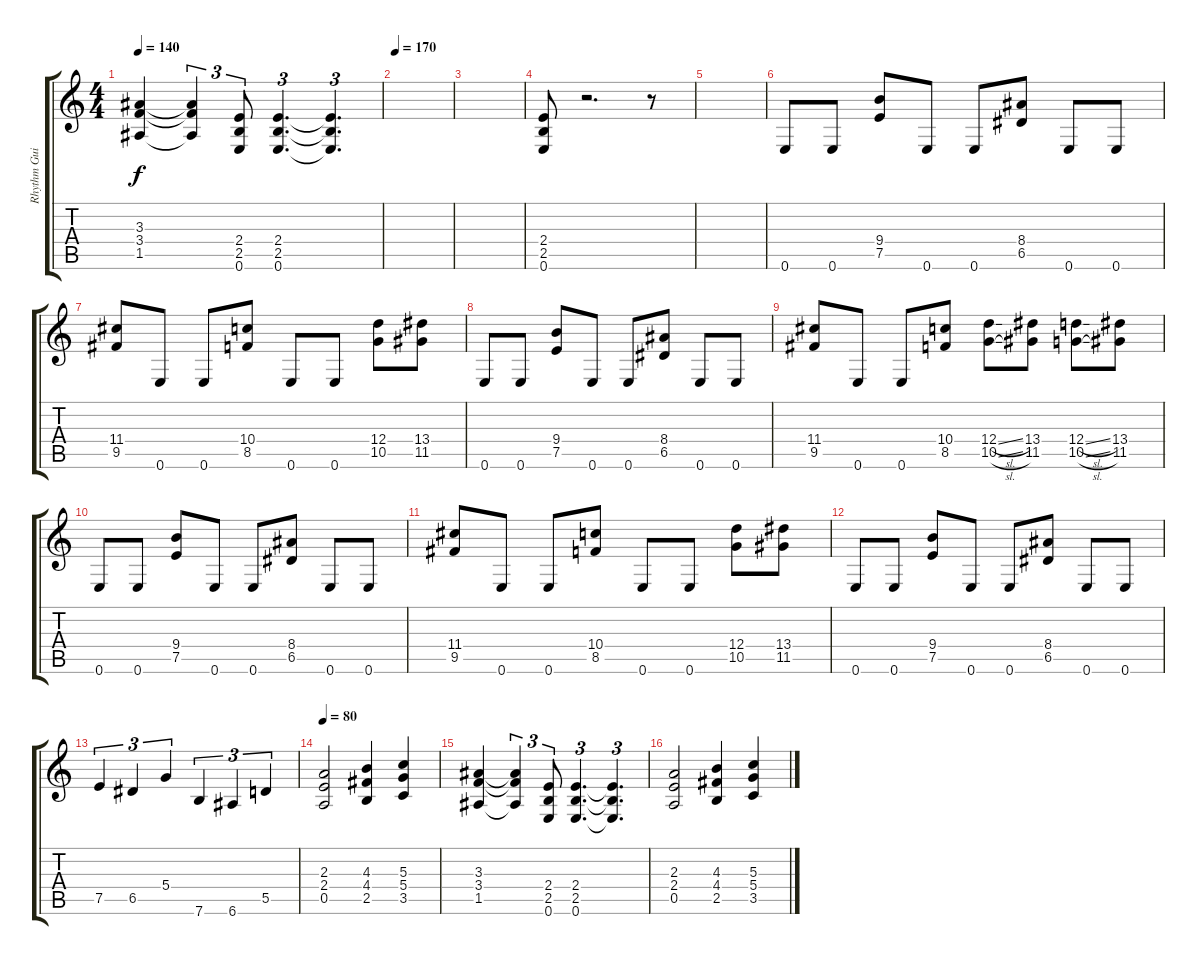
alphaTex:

\track ("Rhythm Guitar" "Rhythm Gui") {instrument overdrivenguitar}
\staff {score tabs}
\tuning (E4 B3 G3 D3 A2 E2) {hide}
\ts (4 4)
\tempo 140
\clef g2
\ks c
(3.3 3.4 1.5).4{dy f} (3.3{t} 3.4{t} 1.5{t}).4{tu (3 2)} (2.4 2.5 0.6).8{tu (3 2)} (2.4 2.5 0.6).4{d tu (3 2)} (2.4{t} 2.5{t} 0.6{t}).4{d tu (3 2)} |
\tempo 170
|
|
(2.4 2.5 0.6).8 r.2{d} r.8 |
|
0.6.8 0.6.8 (9.4 7.5).8 0.6.8 0.6.8 (8.4 6.5).8 0.6.8 0.6.8 |
(11.4 9.5).8 0.6.8 0.6.8 (10.4 8.5).8 0.6.8 0.6.8 (12.4 10.5).8 (13.4 11.5).8 |
0.6.8 0.6.8 (9.4 7.5).8 0.6.8 0.6.8 (8.4 6.5).8 0.6.8 0.6.8 |
(11.4 9.5).8 0.6.8 0.6.8 (10.4 8.5).8 (12.4{sl} 10.5{sl}).8 (13.4 11.5).8 (12.4{sl} 10.5{sl}).8 (13.4 11.5).8 |
0.6.8 0.6.8 (9.4 7.5).8 0.6.8 0.6.8 (8.4 6.5).8 0.6.8 0.6.8 |
(11.4 9.5).8 0.6.8 0.6.8 (10.4 8.5).8 0.6.8 0.6.8 (12.4 10.5).8 (13.4 11.5).8 |
0.6.8 0.6.8 (9.4 7.5).8 0.6.8 0.6.8 (8.4 6.5).8 0.6.8 0.6.8 |
7.5.4{tu (3 2)} 6.5.4{tu (3 2)} 5.4.4{tu (3 2)} 7.6.4{tu (3 2)} 6.6.4{tu (3 2)} 5.5.4{tu (3 2)} |
\tempo 80
(2.3 2.4 0.5).2 (4.3 4.4 2.5).4 (5.3 5.4 3.5).4 |
(3.3 3.4 1.5).4 (3.3{t} 3.4{t} 1.5{t}).4{tu (3 2)} (2.4 2.5 0.6).8{tu (3 2)} (2.4 2.5 0.6).4{d tu (3 2)} (2.4{t} 2.5{t} 0.6{t}).4{d tu (3 2)} |
(2.3 2.4 0.5).2 (4.3 4.4 2.5).4 (5.3 5.4 3.5).4
